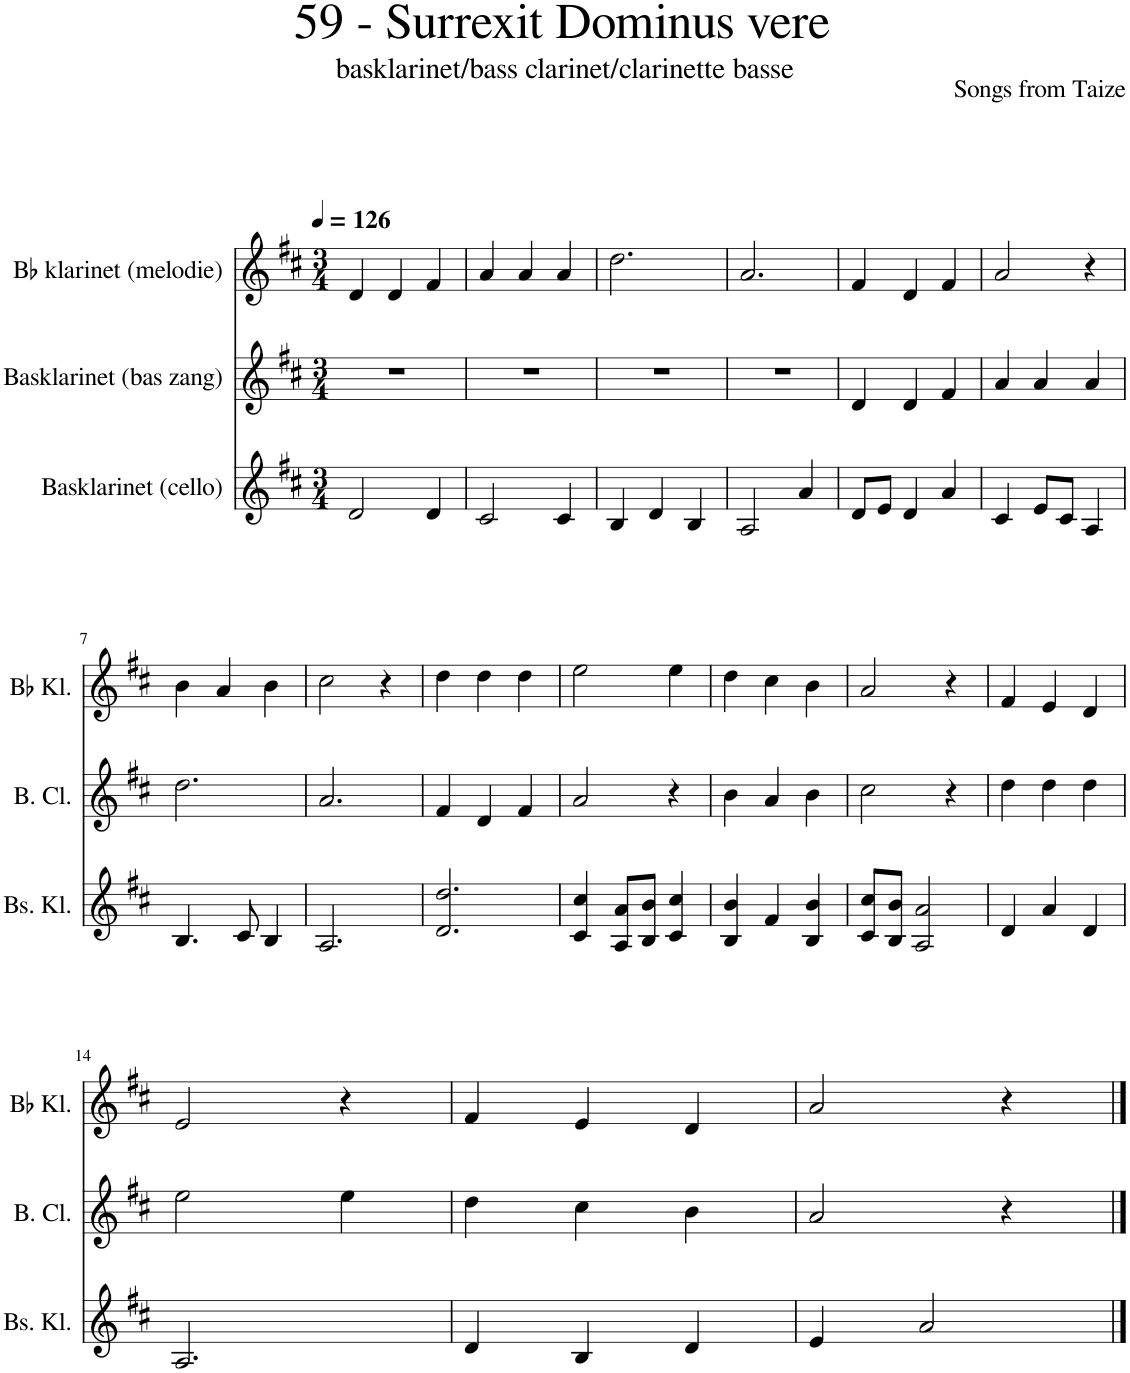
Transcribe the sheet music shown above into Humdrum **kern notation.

**kern	**kern	**kern
*part3	*part2	*part1
*staff3	*staff2	*staff1
*I"Basklarinet (cello)	*I"Basklarinet (bas zang)	*I"Bb klarinet (melodie)
*I'Bs. Kl.	*	*I'Bb Kl.
*clefG2	*clefG2	*clefG2
*Trd8c14	*Trd8c14	*Trd1c2
*k[f#c#]	*k[f#c#]	*k[f#c#]
*M3/4	*M3/4	*M3/4
*MM126	*MM126	*MM126
=1	=1	=1
2d/	2.r	4d/
.	.	4d/
4d/	.	4f#/
=2	=2	=2
2c#/	2.r	4a/
.	.	4a/
4c#/	.	4a/
=3	=3	=3
4B/	2.r	2.dd\
4d/	.	.
4B/	.	.
=4	=4	=4
2A/	2.r	2.a/
4a/	.	.
=5	=5	=5
8d/L	4d/	4f#/
8e/J	.	.
4d/	4d/	4d/
4a/	4f#/	4f#/
=6	=6	=6
4c#/	4a/	2a/
8e/L	4a/	.
8c#/J	.	.
4A/	4a/	4r
!!LO:LB:g=z
=7	=7	=7
4.B/	2.dd\	4b\
.	.	4a/
8c#/	.	.
4B/	.	4b\
=8	=8	=8
2.A/	2.a/	2cc#\
.	.	4r
=9	=9	=9
2.d/ 2.dd/	4f#/	4dd\
.	4d/	4dd\
.	4f#/	4dd\
=10	=10	=10
4c#/ 4cc#/	2a/	2ee\
8A/ 8a/L	.	.
8B/ 8b/J	.	.
4c#/ 4cc#/	4r	4ee\
=11	=11	=11
4B/ 4b/	4b\	4dd\
4f#/	4a/	4cc#\
4B/ 4b/	4b\	4b\
=12	=12	=12
8c#/ 8cc#/L	2cc#\	2a/
8B/ 8b/J	.	.
2A/ 2a/	.	.
.	4r	4r
=13	=13	=13
4d/	4dd\	4f#/
4a/	4dd\	4e/
4d/	4dd\	4d/
!!LO:LB:g=z
=14	=14	=14
2.A/	2ee\	2e/
.	4ee\	4r
=15	=15	=15
4d/	4dd\	4f#/
4B/	4cc#\	4e/
4d/	4b\	4d/
=16	=16	=16
4e/	2a/	2a/
2a/	.	.
.	4r	4r
==	==	==
*-	*-	*-
